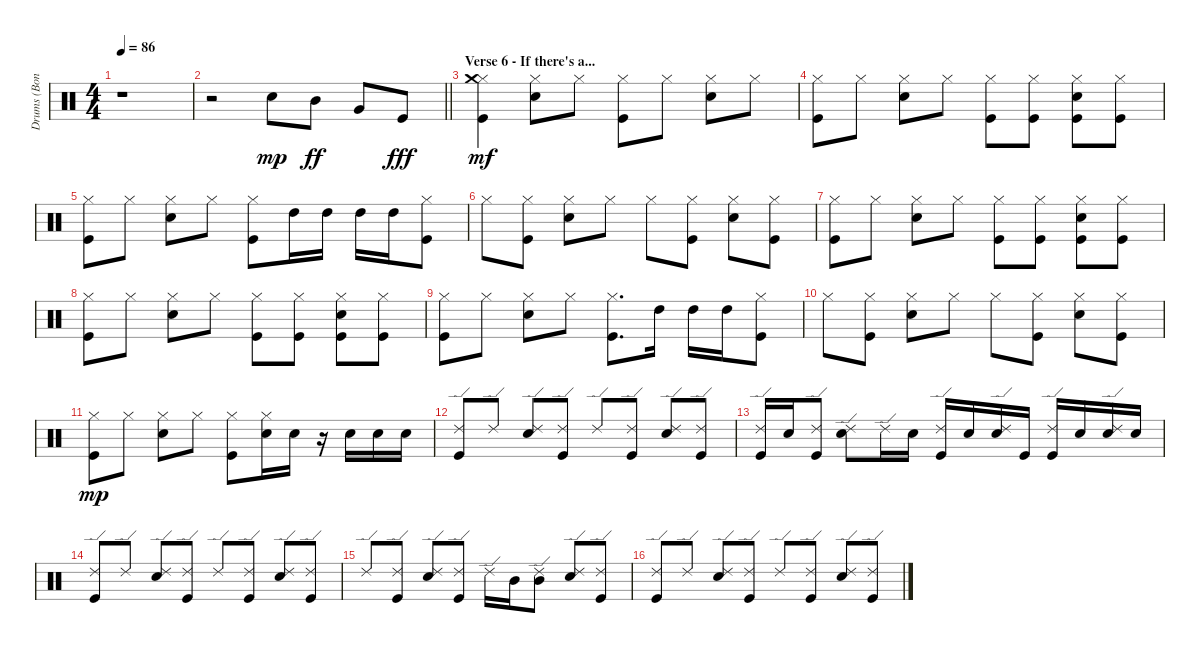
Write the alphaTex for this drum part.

\track ("Drums (Bonham)" "Drums (Bon") {instrument percussion}
\staff {score}
\articulation defaults
\ts (4 4)
\tempo 86
\clef neutral
\ks c
r.1{dy mp} |
\barLineRight lightlight
r.2 "Electric Snare (hit)".8 "Mid Tom (hit)".8{dy ff} "Very Low Tom (hit)".8 "Kick (hit)".8{dy fff} |
\section ("" "Verse 6 - If there's a...")
("Hi-Hat (closed)" "Kick (hit)" "Crash medium (hit)").4{dy mf} ("Hi-Hat (closed)" "Electric Snare (hit)").8 "Hi-Hat (closed)".8 ("Hi-Hat (closed)" "Kick (hit)").8 "Hi-Hat (closed)".8 ("Hi-Hat (closed)" "Electric Snare (hit)").8 "Hi-Hat (closed)".8 |
("Kick (hit)" "Hi-Hat (closed)").8 "Hi-Hat (closed)".8 ("Electric Snare (hit)" "Hi-Hat (closed)").8 "Hi-Hat (closed)".8 ("Kick (hit)" "Hi-Hat (closed)").8 ("Kick (hit)" "Hi-Hat (closed)").8 ("Electric Snare (hit)" "Kick (hit)" "Hi-Hat (closed)").8 ("Kick (hit)" "Hi-Hat (closed)").8 |
("Kick (hit)" "Hi-Hat (closed)").8 "Hi-Hat (closed)".8 ("Electric Snare (hit)" "Hi-Hat (closed)").8 "Hi-Hat (closed)".8 ("Kick (hit)" "Hi-Hat (closed)").8 "High Tom (hit)".16 "High Tom (hit)".16 "High Tom (hit)".16 "High Tom (hit)".16 ("Kick (hit)" "Hi-Hat (closed)").8 |
"Hi-Hat (closed)".8 ("Kick (hit)" "Hi-Hat (closed)").8 ("Electric Snare (hit)" "Hi-Hat (closed)").8 "Hi-Hat (closed)".8 "Hi-Hat (closed)".8 ("Kick (hit)" "Hi-Hat (closed)").8 ("Electric Snare (hit)" "Hi-Hat (closed)").8 ("Kick (hit)" "Hi-Hat (closed)").8 |
("Kick (hit)" "Hi-Hat (closed)").8 "Hi-Hat (closed)".8 ("Electric Snare (hit)" "Hi-Hat (closed)").8 "Hi-Hat (closed)".8 ("Kick (hit)" "Hi-Hat (closed)").8 ("Kick (hit)" "Hi-Hat (closed)").8 ("Electric Snare (hit)" "Kick (hit)" "Hi-Hat (closed)").8 ("Kick (hit)" "Hi-Hat (closed)").8 |
("Kick (hit)" "Hi-Hat (closed)").8 "Hi-Hat (closed)".8 ("Electric Snare (hit)" "Hi-Hat (closed)").8 "Hi-Hat (closed)".8 ("Kick (hit)" "Hi-Hat (closed)").8 ("Kick (hit)" "Hi-Hat (closed)").8 ("Electric Snare (hit)" "Kick (hit)" "Hi-Hat (closed)").8 ("Kick (hit)" "Hi-Hat (closed)").8 |
("Kick (hit)" "Hi-Hat (closed)").8 "Hi-Hat (closed)".8 ("Electric Snare (hit)" "Hi-Hat (closed)").8 "Hi-Hat (closed)".8 ("Kick (hit)" "Hi-Hat (closed)").8{d} "High Tom (hit)".16 "High Tom (hit)".16 "High Tom (hit)".16 ("Kick (hit)" "Hi-Hat (closed)").8 |
"Hi-Hat (closed)".8 ("Kick (hit)" "Hi-Hat (closed)").8 ("Electric Snare (hit)" "Hi-Hat (closed)").8 "Hi-Hat (closed)".8 "Hi-Hat (closed)".8 ("Kick (hit)" "Hi-Hat (closed)").8 ("Electric Snare (hit)" "Hi-Hat (closed)").8 ("Kick (hit)" "Hi-Hat (closed)").8 |
("Hi-Hat (closed)" "Kick (hit)").8{dy mp} "Hi-Hat (closed)".8 ("Hi-Hat (closed)" "Electric Snare (hit)").8 "Hi-Hat (closed)".8 ("Hi-Hat (closed)" "Kick (hit)").8 ("Hi-Hat (closed)" "Electric Snare (hit)").16 "Electric Snare (hit)".16 r.16 "Electric Snare (hit)".16 "Electric Snare (hit)".16 "Electric Snare (hit)".16 |
("Kick (hit)" "Ride (edge) 2").8 "Ride (edge) 2".8 ("Electric Snare (hit)" "Ride (edge) 2").8 ("Kick (hit)" "Ride (edge) 2").8 "Ride (edge) 2".8 ("Kick (hit)" "Ride (edge) 2").8 ("Electric Snare (hit)" "Ride (edge) 2").8 ("Kick (hit)" "Ride (edge) 2").8 |
("Kick (hit)" "Ride (edge) 2").16 "Electric Snare (hit)".16 ("Kick (hit)" "Ride (edge) 2").8 ("Electric Snare (hit)" "Ride (edge) 2").8 "Ride (edge) 2".16 "Electric Snare (hit)".16 ("Kick (hit)" "Ride (edge) 2").16 "Electric Snare (hit)".16 ("Electric Snare (hit)" "Ride (edge) 2").16 "Kick (hit)".16 ("Kick (hit)" "Ride (edge) 2").16 "Electric Snare (hit)".16 ("Electric Snare (hit)" "Ride (edge) 2").16 "Electric Snare (hit)".16 |
("Kick (hit)" "Ride (edge) 2").8 "Ride (edge) 2".8 ("Electric Snare (hit)" "Ride (edge) 2").8 ("Kick (hit)" "Ride (edge) 2").8 "Ride (edge) 2".8 ("Kick (hit)" "Ride (edge) 2").8 ("Electric Snare (hit)" "Ride (edge) 2").8 ("Kick (hit)" "Ride (edge) 2").8 |
"Ride (edge) 2".8 ("Ride (edge) 2" "Kick (hit)").8 ("Ride (edge) 2" "Electric Snare (hit)").8 ("Ride (edge) 2" "Kick (hit)").8 "Ride (edge) 2".16 "Mid Tom (hit)".16 ("Ride (edge) 2" "Mid Tom (hit)").8 ("Ride (edge) 2" "Electric Snare (hit)").8 ("Ride (edge) 2" "Kick (hit)").8 |
("Ride (edge) 2" "Kick (hit)").8 "Ride (edge) 2".8 ("Ride (edge) 2" "Electric Snare (hit)").8 ("Ride (edge) 2" "Kick (hit)").8 "Ride (edge) 2".8 ("Ride (edge) 2" "Kick (hit)").8 ("Ride (edge) 2" "Electric Snare (hit)").8 ("Ride (edge) 2" "Kick (hit)").8
